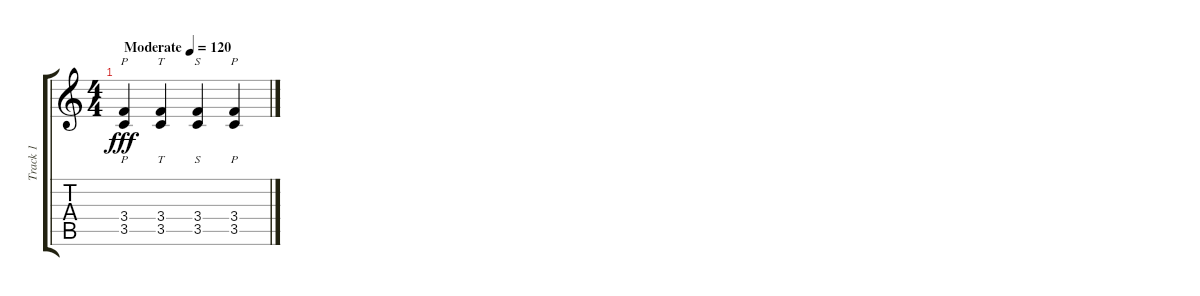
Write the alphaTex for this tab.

\track ("Track 1" "Track 1") {instrument acousticguitarsteel}
\staff {score tabs}
\tuning (E4 B3 G3 D3 A2 E2) {hide}
\ts (4 4)
\tempo (120 "Moderate")
\clef g2
\ks c
(3.4 3.5).4{p dy fff instrument acousticguitarsteel} (3.4 3.5).4{tt} (3.4 3.5).4{s} (3.4 3.5).4{p}
